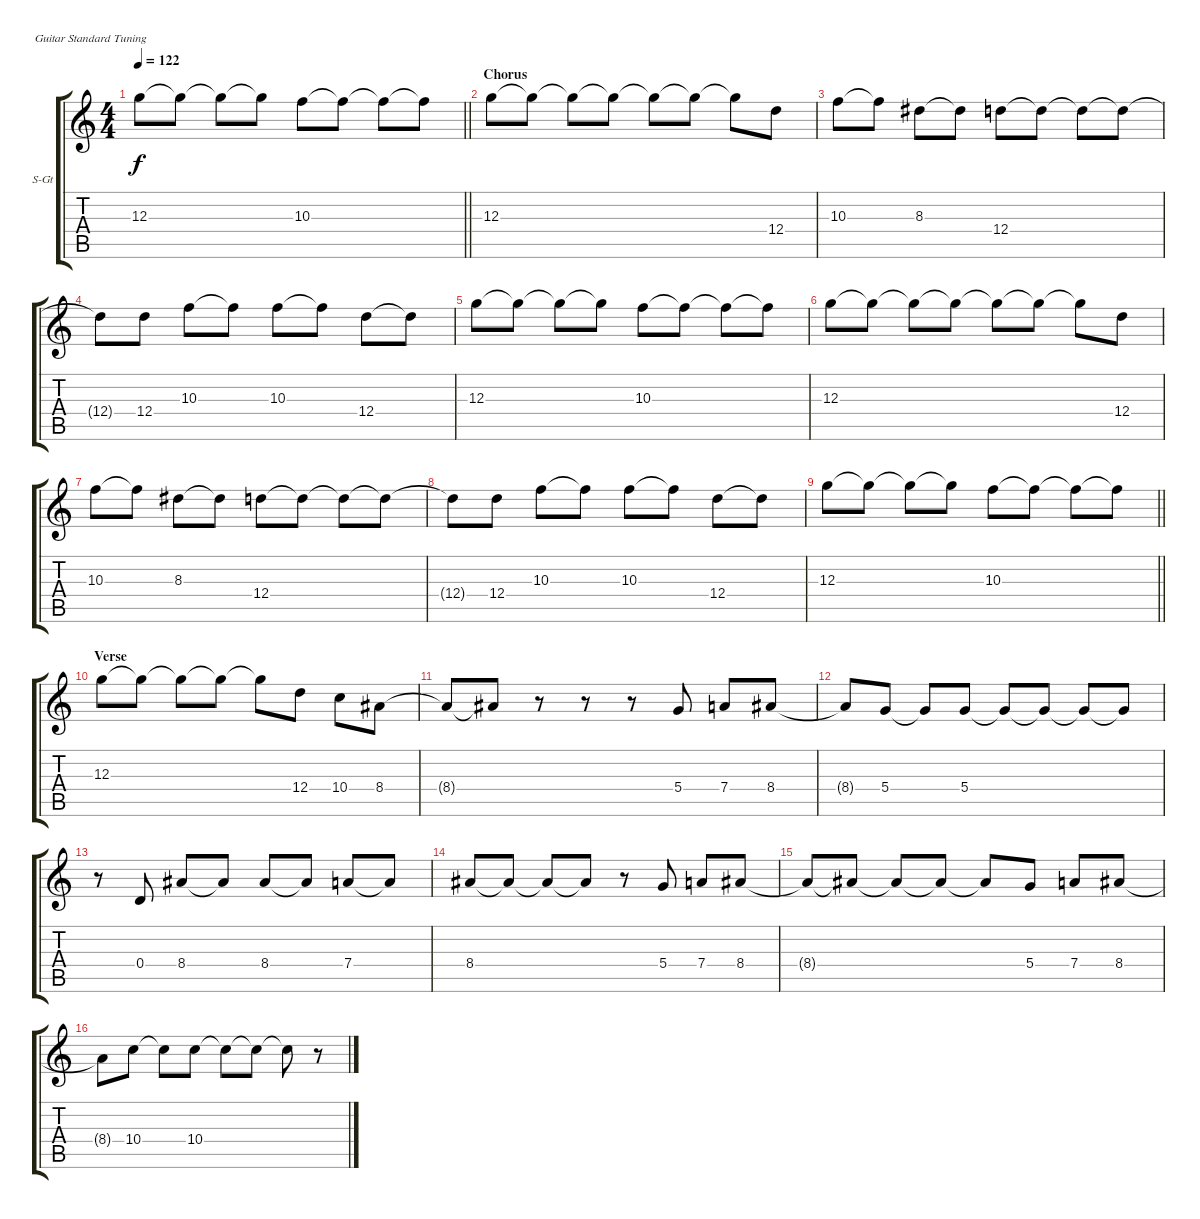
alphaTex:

\bracketExtendMode groupsimilarinstruments
\firstSystemTrackNameOrientation horizontal
\otherSystemsTrackNameOrientation horizontal
\track ("Vocals [Chester Bennington]" "S-Gt") {instrument oboe}
\staff {score tabs}
\tuning (E4 B3 G3 D3 A2 E2)
\displaytranspose 12
\ts (4 4)
\tempo 122
\clef g2
\barLineRight lightlight
\ks c
12.3.8{dy f} 12.3{t}.8 12.3{t}.8 12.3{t}.8 10.3.8 10.3{t}.8 10.3{t}.8 10.3{t}.8 |
\section ("" "Chorus")
12.3.8 12.3{t}.8 12.3{t}.8 12.3{t}.8 12.3{t}.8 12.3{t}.8 12.3{t}.8 12.4.8 |
10.3.8 10.3{t}.8 8.3.8 8.3{t}.8 12.4.8 12.4{t}.8 12.4{t}.8 12.4{t}.8 |
12.4{t}.8 12.4.8 10.3.8 10.3{t}.8 10.3.8 10.3{t}.8 12.4.8 12.4{t}.8 |
12.3.8 12.3{t}.8 12.3{t}.8 12.3{t}.8 10.3.8 10.3{t}.8 10.3{t}.8 10.3{t}.8 |
12.3.8 12.3{t}.8 12.3{t}.8 12.3{t}.8 12.3{t}.8 12.3{t}.8 12.3{t}.8 12.4.8 |
10.3.8 10.3{t}.8 8.3.8 8.3{t}.8 12.4.8 12.4{t}.8 12.4{t}.8 12.4{t}.8 |
12.4{t}.8 12.4.8 10.3.8 10.3{t}.8 10.3.8 10.3{t}.8 12.4.8 12.4{t}.8 |
\barLineRight lightlight
12.3.8 12.3{t}.8 12.3{t}.8 12.3{t}.8 10.3.8 10.3{t}.8 10.3{t}.8 10.3{t}.8 |
\section ("" "Verse")
12.3.8 12.3{t}.8 12.3{t}.8 12.3{t}.8 12.3{t}.8 12.4.8 10.4.8 8.4.8 |
8.4{t}.8 8.4{t}.8 r.8 r.8 r.8 5.4.8 7.4.8 8.4.8 |
8.4{t}.8 5.4.8 5.4{t}.8 5.4.8 5.4{t}.8 5.4{t}.8 5.4{t}.8 5.4{t}.8 |
r.8 0.4.8 8.4.8 8.4{t}.8 8.4.8 8.4{t}.8 7.4.8 7.4{t}.8 |
8.4.8 8.4{t}.8 8.4{t}.8 8.4{t}.8 r.8 5.4.8 7.4.8 8.4.8 |
8.4{t}.8 8.4{t}.8 8.4{t}.8 8.4{t}.8 8.4{t}.8 5.4.8 7.4.8 8.4.8 |
8.4{t}.8 10.4.8 10.4{t}.8 10.4.8 10.4{t}.8 10.4{t}.8 10.4{t}.8 r.8
